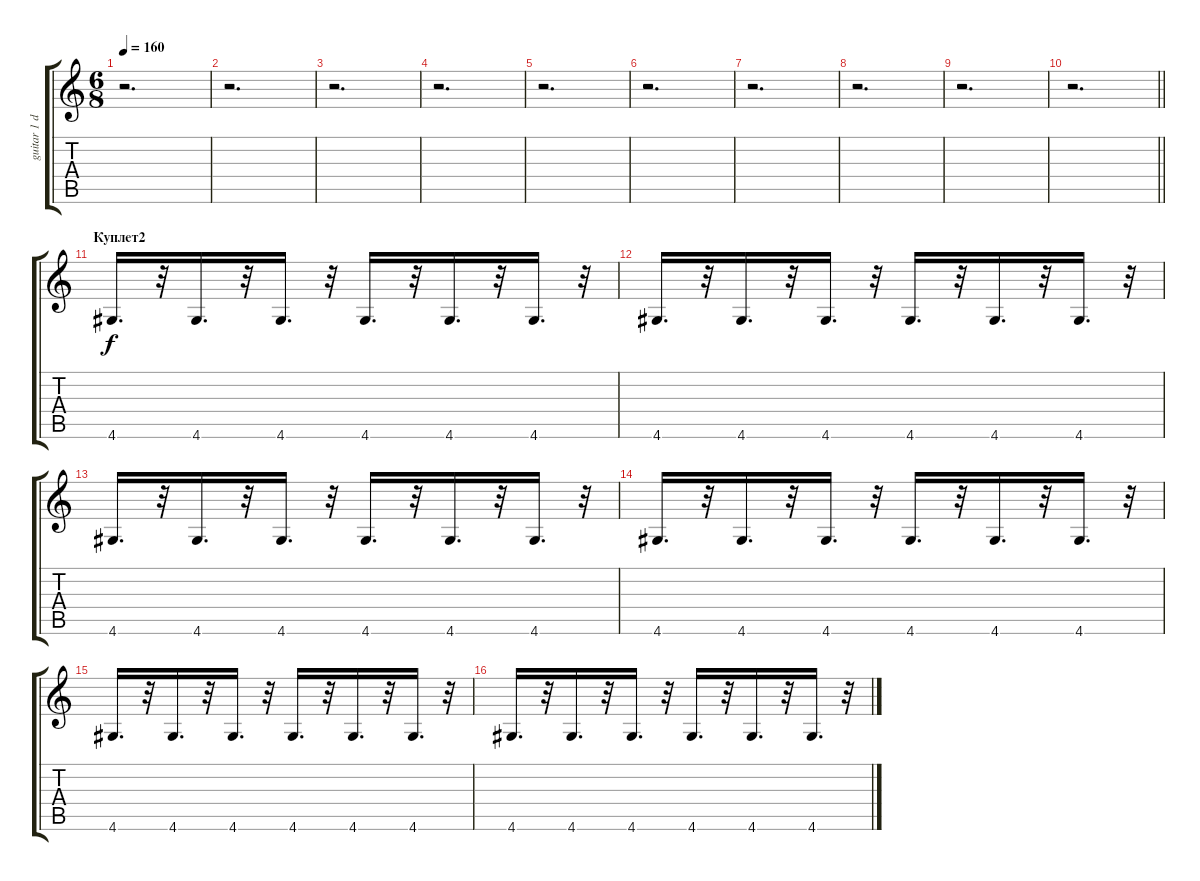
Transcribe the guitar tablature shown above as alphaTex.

\track ("guitar 1 double" "guitar 1 d") {instrument overdrivenguitar}
\staff {score tabs}
\tuning (E4 B3 G3 D3 A2 E2) {hide}
\ts (6 8)
\tempo 160
\clef g2
\ks c
r.2{d dy f} |
r.2{d} |
r.2{d} |
r.2{d} |
r.2{d} |
r.2{d} |
r.2{d} |
r.2{d} |
r.2{d} |
\barLineRight lightlight
r.2{d} |
\section ("" "Куплет2")
4.6.16{d} r.32 4.6.16{d} r.32 4.6.16{d} r.32 4.6.16{d} r.32 4.6.16{d} r.32 4.6.16{d} r.32 |
4.6.16{d} r.32 4.6.16{d} r.32 4.6.16{d} r.32 4.6.16{d} r.32 4.6.16{d} r.32 4.6.16{d} r.32 |
4.6.16{d} r.32 4.6.16{d} r.32 4.6.16{d} r.32 4.6.16{d} r.32 4.6.16{d} r.32 4.6.16{d} r.32 |
4.6.16{d} r.32 4.6.16{d} r.32 4.6.16{d} r.32 4.6.16{d} r.32 4.6.16{d} r.32 4.6.16{d} r.32 |
4.6.16{d} r.32 4.6.16{d} r.32 4.6.16{d} r.32 4.6.16{d} r.32 4.6.16{d} r.32 4.6.16{d} r.32 |
4.6.16{d} r.32 4.6.16{d} r.32 4.6.16{d} r.32 4.6.16{d} r.32 4.6.16{d} r.32 4.6.16{d} r.32
